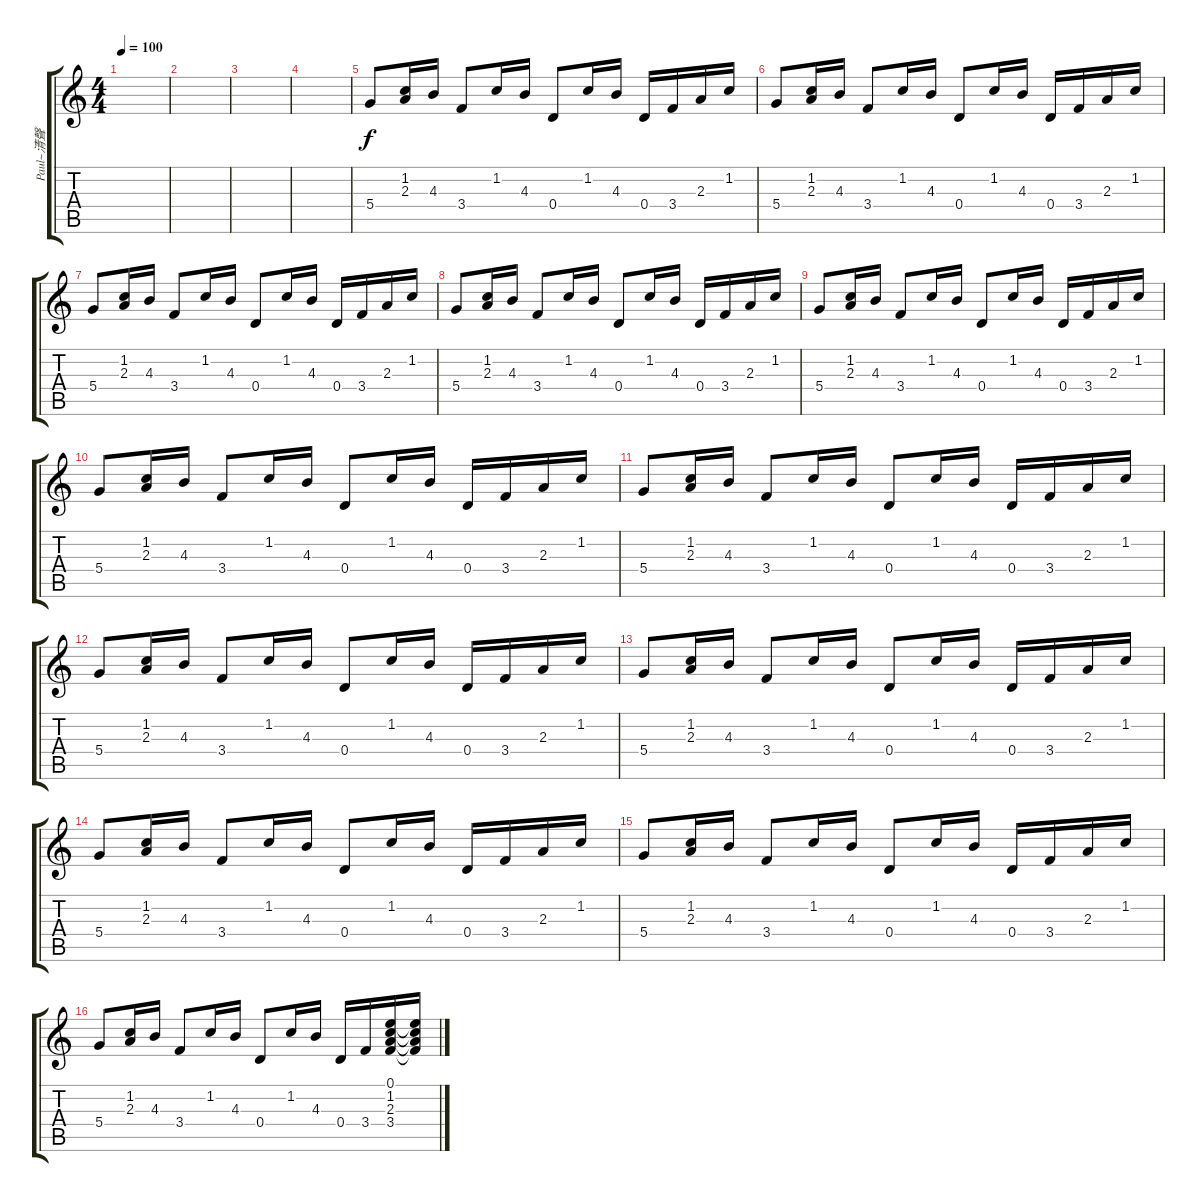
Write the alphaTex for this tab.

\track ("Paul~清聲" "Paul~清聲") {instrument electricguitarclean}
\staff {score tabs}
\tuning (E4 B3 G3 D3 A2 E2) {hide}
\ts (4 4)
\tempo 100
\clef g2
\ks c
|
|
|
|
5.4.8 (1.2 2.3).16 4.3.16 3.4.8 1.2.16 4.3.16 0.4.8 1.2.16 4.3.16 0.4.16 3.4.16 2.3.16 1.2.16 |
5.4.8 (1.2 2.3).16 4.3.16 3.4.8 1.2.16 4.3.16 0.4.8 1.2.16 4.3.16 0.4.16 3.4.16 2.3.16 1.2.16 |
5.4.8 (1.2 2.3).16 4.3.16 3.4.8 1.2.16 4.3.16 0.4.8 1.2.16 4.3.16 0.4.16 3.4.16 2.3.16 1.2.16 |
5.4.8 (1.2 2.3).16 4.3.16 3.4.8 1.2.16 4.3.16 0.4.8 1.2.16 4.3.16 0.4.16 3.4.16 2.3.16 1.2.16 |
5.4.8 (1.2 2.3).16 4.3.16 3.4.8 1.2.16 4.3.16 0.4.8 1.2.16 4.3.16 0.4.16 3.4.16 2.3.16 1.2.16 |
5.4.8 (1.2 2.3).16 4.3.16 3.4.8 1.2.16 4.3.16 0.4.8 1.2.16 4.3.16 0.4.16 3.4.16 2.3.16 1.2.16 |
5.4.8 (1.2 2.3).16 4.3.16 3.4.8 1.2.16 4.3.16 0.4.8 1.2.16 4.3.16 0.4.16 3.4.16 2.3.16 1.2.16 |
5.4.8 (1.2 2.3).16 4.3.16 3.4.8 1.2.16 4.3.16 0.4.8 1.2.16 4.3.16 0.4.16 3.4.16 2.3.16 1.2.16 |
5.4.8 (1.2 2.3).16 4.3.16 3.4.8 1.2.16 4.3.16 0.4.8 1.2.16 4.3.16 0.4.16 3.4.16 2.3.16 1.2.16 |
5.4.8 (1.2 2.3).16 4.3.16 3.4.8 1.2.16 4.3.16 0.4.8 1.2.16 4.3.16 0.4.16 3.4.16 2.3.16 1.2.16 |
5.4.8 (1.2 2.3).16 4.3.16 3.4.8 1.2.16 4.3.16 0.4.8 1.2.16 4.3.16 0.4.16 3.4.16 2.3.16 1.2.16 |
5.4.8 (1.2 2.3).16 4.3.16 3.4.8 1.2.16 4.3.16 0.4.8 1.2.16 4.3.16 0.4.16 3.4.16 (0.1 1.2 2.3 3.4).16 (0.1{t} 1.2{t} 2.3{t} 3.4{t}).16
